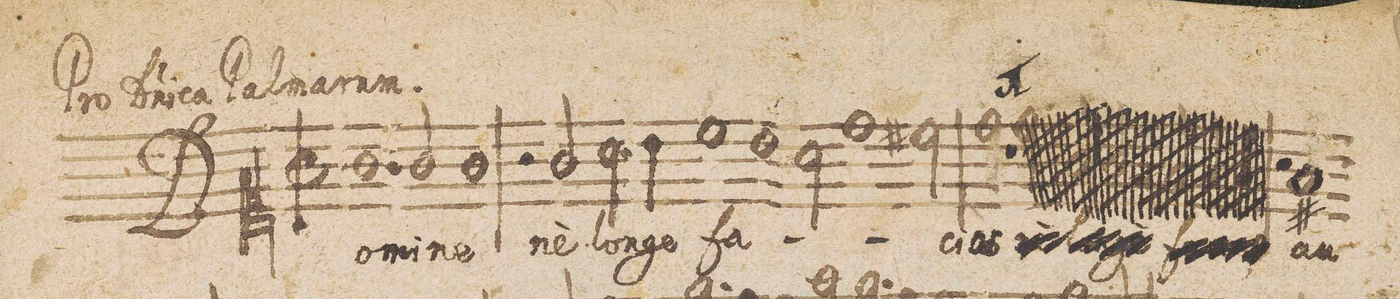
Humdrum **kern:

**kern	**text	**text
*I"Canto.	*	*
*clefC1	*	*
*k[]	*	*
*met(C|)	*	*
*M2/1	*	*
1.g	Do-	.
2g/	-mi-	.
=2-	=2-	=2-
1g	-ne	.
2r	.	.
2g/	nè	.
=3-	=3-	=3-
*2\right	*	*
2.a\	lon-	.
4b\	-ge	.
1cc	fa-	.
=4-	=4-	=4-
1b	.	.
2a\	.	.
1dd\	.	.
=5-	=5-	=5-
2cc#X\	-ci-	.
1dd	-as	.
=6-	=6-	=6-
1r	.	.
2r	.	.
1f#X/	au-	.
=7-	=7-	=7-
*-	*-	*-
